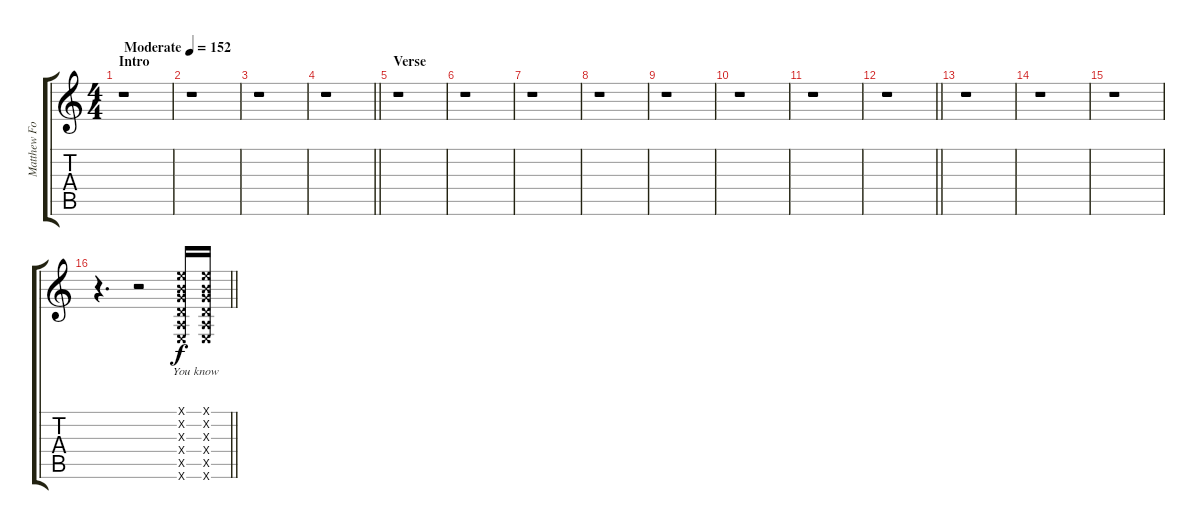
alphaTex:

\track ("Matthew Followill" "Matthew Fo") {instrument overdrivenguitar}
\staff {score tabs}
\tuning (E4 B3 G3 D3 A2 E2) {hide}
\ts (4 4)
\section ("" "Intro")
\tempo (152 "Moderate")
\clef g2
\ks c
r.1{dy f instrument overdrivenguitar} |
r.1 |
r.1 |
\barLineRight lightlight
r.1 |
\section ("" "Verse")
r.1 |
r.1 |
r.1 |
r.1 |
r.1 |
r.1 |
r.1 |
\barLineRight lightlight
r.1 |
\section ("" "")
r.1 |
r.1 |
r.1 |
\barLineRight lightlight
r.4{d} r.2 (0.1{x} 0.2{x} 0.3{x} 0.4{x} 0.5{x} 0.6{x}).16{lyrics (0 "You") lyrics (1 "") lyrics (2 "") lyrics (3 "") lyrics (4 "")} (0.1{x} 0.2{x} 0.3{x} 0.4{x} 0.5{x} 0.6{x}).16{lyrics (0 "know") lyrics (1 "") lyrics (2 "") lyrics (3 "") lyrics (4 "")}
